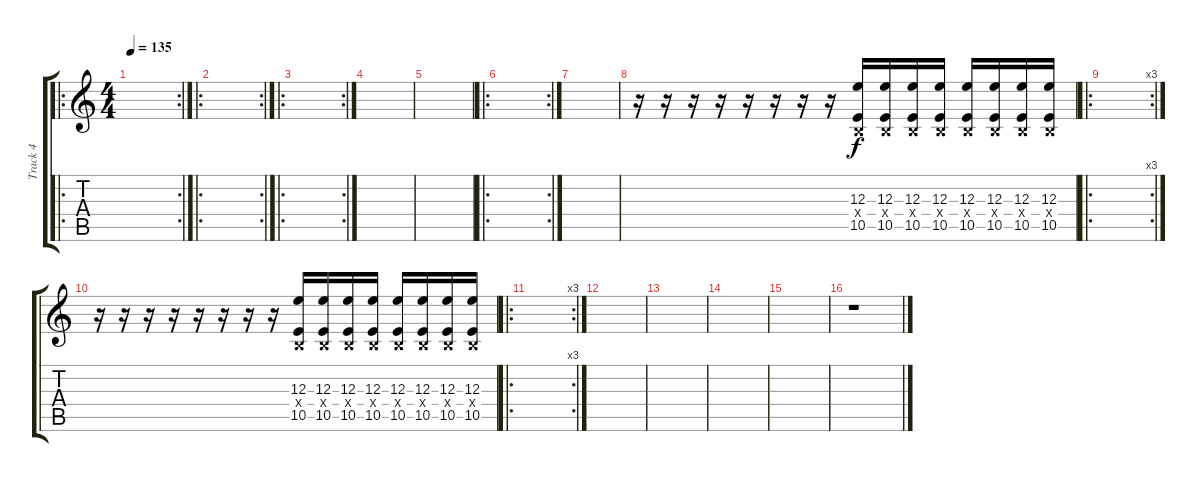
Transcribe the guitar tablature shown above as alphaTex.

\track ("Track 4" "Track 4") {instrument distortionguitar}
\staff {score tabs}
\tuning (Db4 Ab3 E3 B2 Gb2 B1) {hide}
\ro
\rc 2
\ts (4 4)
\tempo 135
\clef g2
\ks c
|
\ro
\rc 2
|
\ro
\rc 2
|
|
|
\ro
\rc 2
|
|
r.16 r.16 r.16 r.16 r.16 r.16 r.16 r.16 (12.3 0.4{x} 10.5).16 (12.3 0.4{x} 10.5).16 (12.3 0.4{x} 10.5).16 (12.3 0.4{x} 10.5).16 (12.3 0.4{x} 10.5).16 (12.3 0.4{x} 10.5).16 (12.3 0.4{x} 10.5).16 (12.3 0.4{x} 10.5).16 |
\ro
\rc 3
|
r.16 r.16 r.16 r.16 r.16 r.16 r.16 r.16 (12.3 0.4{x} 10.5).16 (12.3 0.4{x} 10.5).16 (12.3 0.4{x} 10.5).16 (12.3 0.4{x} 10.5).16 (12.3 0.4{x} 10.5).16 (12.3 0.4{x} 10.5).16 (12.3 0.4{x} 10.5).16 (12.3 0.4{x} 10.5).16 |
\ro
\rc 3
|
|
|
|
|
r.1
